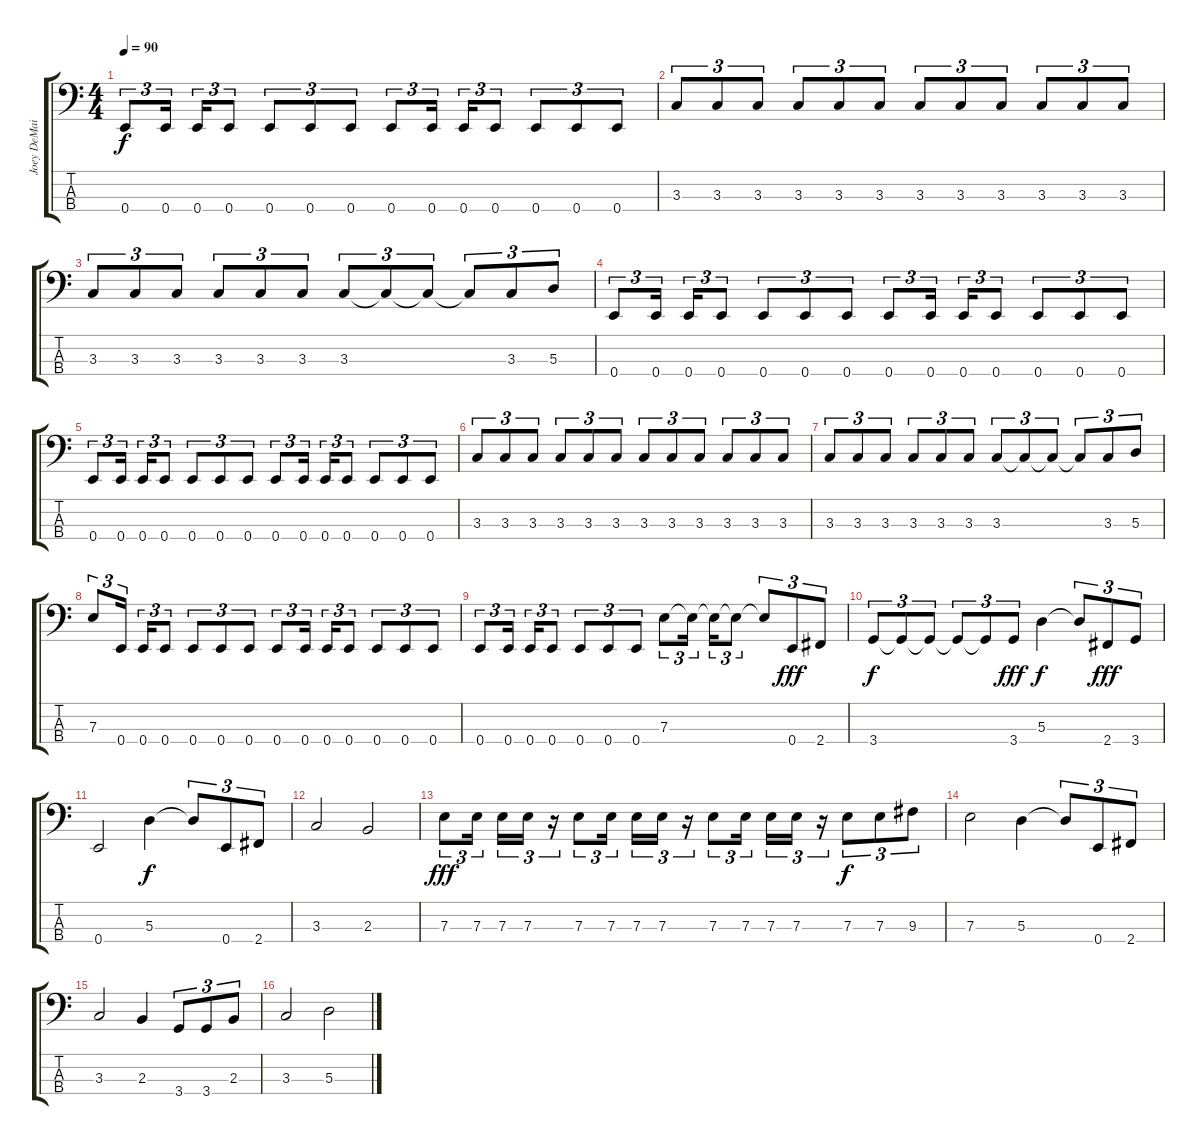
\track ("Joey DeMaio" "Joey DeMai") {instrument slapbass2}
\staff {score tabs}
\tuning (G2 D2 A1 E1) {hide}
\ts (4 4)
\tempo 90
\clef f4
\ks c
0.4.8{tu (3 2) dy f} 0.4.16{tu (3 2)} 0.4.16{tu (3 2)} 0.4.8{tu (3 2)} 0.4.8{tu (3 2)} 0.4.8{tu (3 2)} 0.4.8{tu (3 2)} 0.4.8{tu (3 2)} 0.4.16{tu (3 2)} 0.4.16{tu (3 2)} 0.4.8{tu (3 2)} 0.4.8{tu (3 2)} 0.4.8{tu (3 2)} 0.4.8{tu (3 2)} |
3.3.8{tu (3 2)} 3.3.8{tu (3 2)} 3.3.8{tu (3 2)} 3.3.8{tu (3 2)} 3.3.8{tu (3 2)} 3.3.8{tu (3 2)} 3.3.8{tu (3 2)} 3.3.8{tu (3 2)} 3.3.8{tu (3 2)} 3.3.8{tu (3 2)} 3.3.8{tu (3 2)} 3.3.8{tu (3 2)} |
3.3.8{tu (3 2)} 3.3.8{tu (3 2)} 3.3.8{tu (3 2)} 3.3.8{tu (3 2)} 3.3.8{tu (3 2)} 3.3.8{tu (3 2)} 3.3.8{tu (3 2)} 3.3{t}.8{tu (3 2)} 3.3{t}.8{tu (3 2)} 3.3{t}.8{tu (3 2)} 3.3.8{tu (3 2)} 5.3.8{tu (3 2)} |
0.4.8{tu (3 2)} 0.4.16{tu (3 2)} 0.4.16{tu (3 2)} 0.4.8{tu (3 2)} 0.4.8{tu (3 2)} 0.4.8{tu (3 2)} 0.4.8{tu (3 2)} 0.4.8{tu (3 2)} 0.4.16{tu (3 2)} 0.4.16{tu (3 2)} 0.4.8{tu (3 2)} 0.4.8{tu (3 2)} 0.4.8{tu (3 2)} 0.4.8{tu (3 2)} |
0.4.8{tu (3 2)} 0.4.16{tu (3 2)} 0.4.16{tu (3 2)} 0.4.8{tu (3 2)} 0.4.8{tu (3 2)} 0.4.8{tu (3 2)} 0.4.8{tu (3 2)} 0.4.8{tu (3 2)} 0.4.16{tu (3 2)} 0.4.16{tu (3 2)} 0.4.8{tu (3 2)} 0.4.8{tu (3 2)} 0.4.8{tu (3 2)} 0.4.8{tu (3 2)} |
3.3.8{tu (3 2)} 3.3.8{tu (3 2)} 3.3.8{tu (3 2)} 3.3.8{tu (3 2)} 3.3.8{tu (3 2)} 3.3.8{tu (3 2)} 3.3.8{tu (3 2)} 3.3.8{tu (3 2)} 3.3.8{tu (3 2)} 3.3.8{tu (3 2)} 3.3.8{tu (3 2)} 3.3.8{tu (3 2)} |
3.3.8{tu (3 2)} 3.3.8{tu (3 2)} 3.3.8{tu (3 2)} 3.3.8{tu (3 2)} 3.3.8{tu (3 2)} 3.3.8{tu (3 2)} 3.3.8{tu (3 2)} 3.3{t}.8{tu (3 2)} 3.3{t}.8{tu (3 2)} 3.3{t}.8{tu (3 2)} 3.3.8{tu (3 2)} 5.3.8{tu (3 2)} |
7.3.8{tu (3 2)} 0.4.16{tu (3 2)} 0.4.16{tu (3 2)} 0.4.8{tu (3 2)} 0.4.8{tu (3 2)} 0.4.8{tu (3 2)} 0.4.8{tu (3 2)} 0.4.8{tu (3 2)} 0.4.16{tu (3 2)} 0.4.16{tu (3 2)} 0.4.8{tu (3 2)} 0.4.8{tu (3 2)} 0.4.8{tu (3 2)} 0.4.8{tu (3 2)} |
0.4.8{tu (3 2)} 0.4.16{tu (3 2)} 0.4.16{tu (3 2)} 0.4.8{tu (3 2)} 0.4.8{tu (3 2)} 0.4.8{tu (3 2)} 0.4.8{tu (3 2)} 7.3.8{tu (3 2)} 7.3{t}.16{tu (3 2)} 7.3{t}.16{tu (3 2)} 7.3{t}.8{tu (3 2)} 7.3{t}.8{tu (3 2)} 0.4.8{tu (3 2) dy fff} 2.4.8{tu (3 2)} |
3.4.8{tu (3 2) dy f} 3.4{t}.8{tu (3 2)} 3.4{t}.8{tu (3 2)} 3.4{t}.8{tu (3 2)} 3.4{t}.8{tu (3 2)} 3.4.8{tu (3 2) dy fff} 5.3.4{dy f} 5.3{t}.8{tu (3 2)} 2.4.8{tu (3 2) dy fff} 3.4.8{tu (3 2)} |
0.4.2 5.3.4{dy f} 5.3{t}.8{tu (3 2)} 0.4.8{tu (3 2)} 2.4.8{tu (3 2)} |
3.3.2 2.3.2 |
7.3.8{tu (3 2) dy fff instrument overdrivenguitar} 7.3.16{tu (3 2)} 7.3.16{tu (3 2)} 7.3.16{tu (3 2)} r.16{tu (3 2)} 7.3.8{tu (3 2)} 7.3.16{tu (3 2)} 7.3.16{tu (3 2)} 7.3.16{tu (3 2)} r.16{tu (3 2)} 7.3.8{tu (3 2)} 7.3.16{tu (3 2)} 7.3.16{tu (3 2)} 7.3.16{tu (3 2)} r.16{tu (3 2)} 7.3.8{tu (3 2) dy f} 7.3.8{tu (3 2)} 9.3.8{tu (3 2)} |
7.3.2{instrument slapbass2} 5.3.4 5.3{t}.8{tu (3 2)} 0.4.8{tu (3 2)} 2.4.8{tu (3 2)} |
3.3.2 2.3.4 3.4.8{tu (3 2)} 3.4.8{tu (3 2)} 2.3.8{tu (3 2)} |
3.3.2 5.3.2
